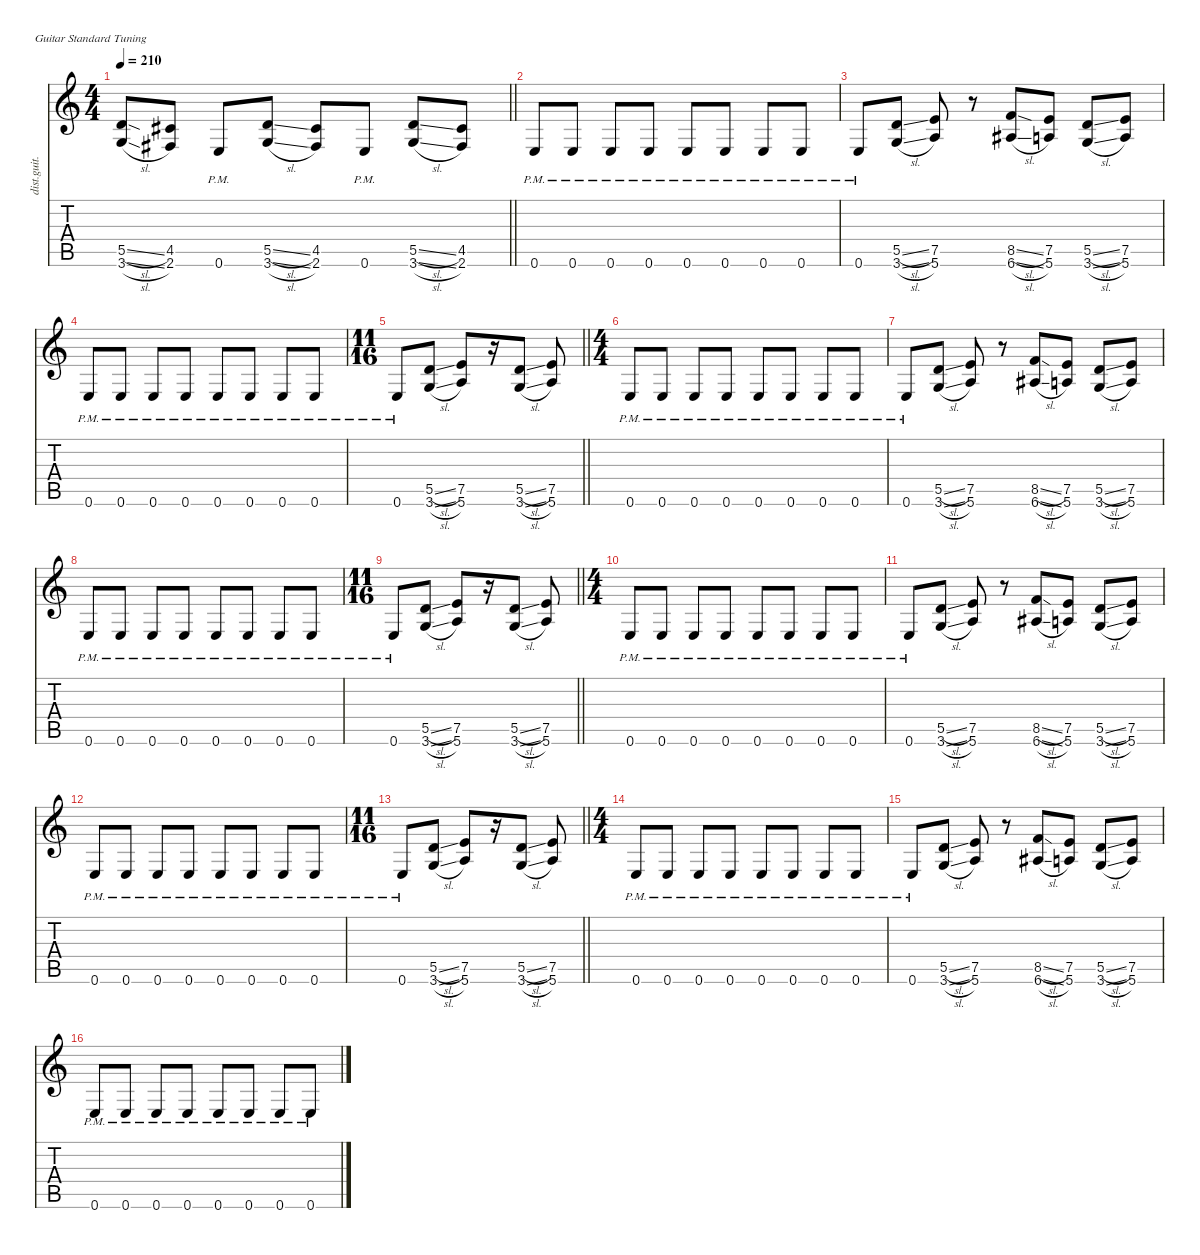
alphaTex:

\defaultSystemsLayout 4
\hideDynamics
\bracketExtendMode nobrackets
\otherSystemsTrackNameOrientation horizontal
\track ("James Hetfield" "dist.guit.") {instrument distortionguitar}
\staff {score tabs}
\tuning (E4 B3 G3 D3 A2 E2)
\ts (4 4)
\tempo 210
\clef g2
\barLineRight lightlight
\ks c
(5.5{sl} 3.6{sl}).8{dy fff} (4.5{acc #} 2.6{acc #}).8 0.6{pm}.8{dy mp} (5.5{sl} 3.6{sl}).8{dy fff} (4.5{acc #} 2.6{acc #}).8 0.6{pm}.8{dy mp} (5.5{sl} 3.6{sl}).8{dy fff} (4.5{acc #} 2.6{acc #}).8 |
0.6{pm}.8 0.6{pm}.8 0.6{pm}.8 0.6{pm}.8 0.6{pm}.8 0.6{pm}.8 0.6{pm}.8 0.6{pm}.8 |
0.6{pm}.8 (5.5{sl} 3.6{sl}).8 (7.5 5.6).8 r.8 (8.5{sl} 6.6{sl acc #}).8 (7.5 5.6).8 (5.5{sl} 3.6{sl}).8 (7.5 5.6).8{dy f} |
0.6{pm}.8{dy fff} 0.6{pm}.8 0.6{pm}.8 0.6{pm}.8 0.6{pm}.8 0.6{pm}.8 0.6{pm}.8 0.6{pm}.8 |
\ts (11 16)
\beaming (8 2 2 2 2)
\barLineRight lightlight
0.6{pm}.8 (5.5{sl} 3.6{sl}).8 (7.5 5.6).8 r.16 (5.5{sl} 3.6{sl}).8 (7.5 5.6).8{dy f} |
\ts (4 4)
\beaming (8 2 2 2 2)
0.6{pm}.8{dy fff} 0.6{pm}.8 0.6{pm}.8 0.6{pm}.8 0.6{pm}.8 0.6{pm}.8 0.6{pm}.8 0.6{pm}.8 |
0.6{pm}.8 (5.5{sl} 3.6{sl}).8 (7.5 5.6).8 r.8 (8.5{sl} 6.6{sl acc #}).8 (7.5 5.6).8 (5.5{sl} 3.6{sl}).8 (7.5 5.6).8{dy f} |
0.6{pm}.8{dy fff} 0.6{pm}.8 0.6{pm}.8 0.6{pm}.8 0.6{pm}.8 0.6{pm}.8 0.6{pm}.8 0.6{pm}.8 |
\ts (11 16)
\beaming (8 2 2 2 2)
\barLineRight lightlight
0.6{pm}.8 (5.5{sl} 3.6{sl}).8 (7.5 5.6).8 r.16 (5.5{sl} 3.6{sl}).8 (7.5 5.6).8{dy f} |
\ts (4 4)
\beaming (8 2 2 2 2)
0.6{pm}.8{dy fff} 0.6{pm}.8 0.6{pm}.8 0.6{pm}.8 0.6{pm}.8 0.6{pm}.8 0.6{pm}.8 0.6{pm}.8 |
0.6{pm}.8 (5.5{sl} 3.6{sl}).8 (7.5 5.6).8 r.8 (8.5{sl} 6.6{sl acc #}).8 (7.5 5.6).8 (5.5{sl} 3.6{sl}).8 (7.5 5.6).8{dy f} |
0.6{pm}.8{dy fff} 0.6{pm}.8 0.6{pm}.8 0.6{pm}.8 0.6{pm}.8 0.6{pm}.8 0.6{pm}.8 0.6{pm}.8 |
\ts (11 16)
\beaming (8 2 2 2 2)
\barLineRight lightlight
0.6{pm}.8 (5.5{sl} 3.6{sl}).8 (7.5 5.6).8 r.16 (5.5{sl} 3.6{sl}).8 (7.5 5.6).8{dy f} |
\ts (4 4)
\beaming (8 2 2 2 2)
0.6{pm}.8{dy fff} 0.6{pm}.8 0.6{pm}.8 0.6{pm}.8 0.6{pm}.8 0.6{pm}.8 0.6{pm}.8 0.6{pm}.8 |
0.6{pm}.8 (5.5{sl} 3.6{sl}).8 (7.5 5.6).8 r.8 (8.5{sl} 6.6{sl acc #}).8 (7.5 5.6).8 (5.5{sl} 3.6{sl}).8 (7.5 5.6).8{dy f} |
0.6{pm}.8{dy fff} 0.6{pm}.8 0.6{pm}.8 0.6{pm}.8 0.6{pm}.8 0.6{pm}.8 0.6{pm}.8 0.6{pm}.8
